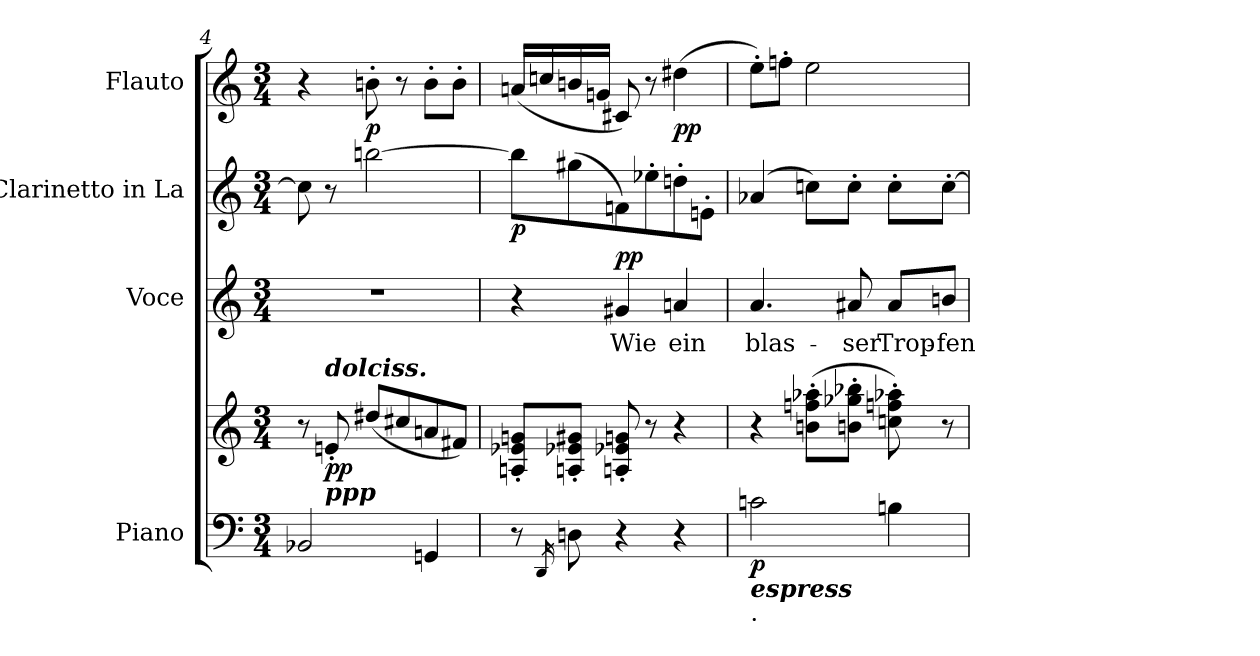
**kern	**kern	**dynam	**kern	**text	**dynam	**kern	**dynam	**kern	**dynam
*part4	*part4	*part4	*part3	*part3	*part3	*part2	*part2	*part1	*part1
*staff5	*staff4	*staff4/5	*staff3	*staff3	*staff3	*staff2	*staff2	*staff1	*staff1
*I"Piano	*	*	*I"Voce	*	*	*I"Clarinetto in La	*	*I"Flauto	*
*	*	*	*I'Vo.	*	*	*I'Cl. La	*	*I'Fl.	*
*clefF4	*clefG2	*	*clefG2	*	*	*clefG2	*	*clefG2	*
*	*	*	*	*	*	*ITrd1c2	*	*	*
*k[]	*k[]	*	*k[]	*	*	*k[b-e-]	*	*k[]	*
*M3/4	*M3/4	*	*M3/4	*	*	*M3/4	*	*M3/4	*
=4	=4	=4	=4	=4	=4	=4	=4	=4	=4
2BB-X/	8r	.	2.r	.	.	8b-\]	.	4r	.
!	!LO:TX:a:Bi:t=dolciss.	!	!	!	!	!	!	!	!
!	!LO:TX:b:Bi:t=ppp	!	!	!	!	!	!	!	!
!	!	!LO:DY:b	!	!	!	!	!	!	!
.	8en'/	pp	.	.	.	8r	.	.	.
!	!	!	!	!	!	!	!	!	!LO:DY:b
.	(<8dd#X/L	.	.	.	.	[2aan\	.	8bn'\	p
.	8cc#X/	.	.	.	.	.	.	8r	.
4GGn/	8an/	.	.	.	.	.	.	8b'\L	.
.	8f#X/J)	.	.	.	.	.	.	8b'\J	.
!!LO:LB:g=z
=5	=5	=5	=5	=5	=5	=5	=5	=5	=5
!	!	!	!	!	!	!	!LO:DY:b	!	!
8r	8An/' 8e-X/' 8gn/'L	.	4r	.	.	8aa\L]	p	(<16an/LL	.
.	.	.	.	.	.	.	.	16ccn/	.
16qDD/	.	.	.	.	.	.	.	.	.
8Dn\	8An/' 8e-X/' 8g#X/'J	.	.	.	.	(>8ff#X\	.	16bn/	.
.	.	.	.	.	.	.	.	16gn/JJ	.
!	!	!	!	!LO:LY:b	!LO:DY:b	!	!	!	!
4r	8An/' 8e-X/' 8gn/'	.	4g#X/	Wie	pp	8e-X\)	.	8c#X/)	.
.	8r	.	.	.	.	8dd-X'\	.	8r	.
!	!	!	!	!LO:LY:b	!	!	!	!	!LO:DY:b
4r	4r	.	4an/	ein	.	8ccn'\	.	(>4dd#X\	pp
.	.	.	.	.	.	8dn'\J	.	.	.
=6	=6	=6	=6	=6	=6	=6	=6	=6	=6
!LO:TX:b:Bi:t=espress	!	!	!	!	!	!	!	!	!
!LO:TX:b:t=.	!	!	!	!	!	!	!	!	!
!	!	!LO:DY:b=2	!	!LO:LY:b	!	!	!	!	!
2cn\	4r	p	4.a/	blas-	.	(>4g-X/	.	8ee'\L)	.
.	.	.	.	.	.	.	.	8ffn'\J	.
.	(>8bn\' 8ffn\' 8aa-X\'L	.	.	.	.	8b-X\L)	.	2ee\	.
!	!	!	!	!LO:LY:b	!	!	!	!	!
.	8bn\' 8gg-X\' 8bb-X\'J	.	8a#X/	-ser	.	8b-'\J	.	.	.
!	!	!	!	!LO:LY:b	!	!	!	!	!
4Bn\	8ccn\' 8ffn\' 8aa-X\')	.	8a#/L	Trop-	.	8b-'\L	.	.	.
!	!	!	!	!LO:LY:b	!	!	!	!	!
.	8r	.	8bn/J	-fen	.	[8b-'\J	.	.	.
=	=	=	=	=	=	=	=	=	=
*-	*-	*-	*-	*-	*-	*-	*-	*-	*-
